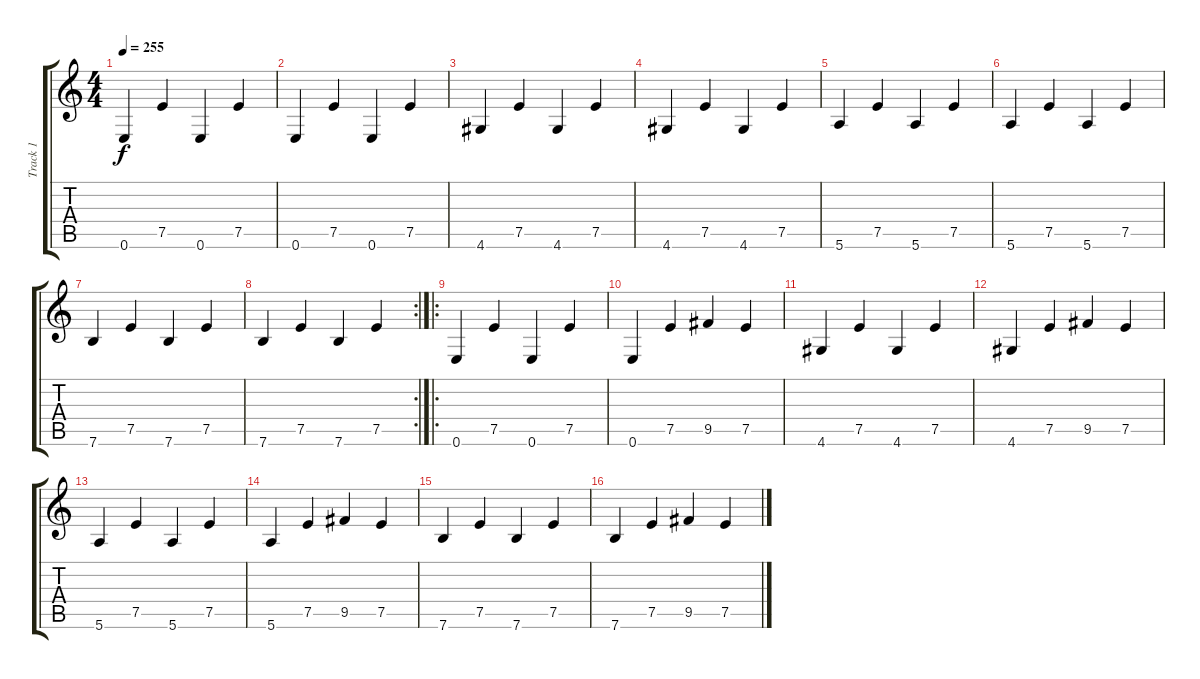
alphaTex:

\track ("Track 1" "Track 1") {instrument overdrivenguitar}
\staff {score tabs}
\tuning (E4 B3 G3 D3 A2 E2) {hide}
\ts (4 4)
\tempo 255
\clef g2
\ks c
0.6.4{dy f instrument overdrivenguitar} 7.5.4 0.6.4 7.5.4 |
0.6.4 7.5.4 0.6.4 7.5.4 |
4.6.4 7.5.4 4.6.4 7.5.4 |
4.6.4 7.5.4 4.6.4 7.5.4 |
5.6.4 7.5.4 5.6.4 7.5.4 |
5.6.4 7.5.4 5.6.4 7.5.4 |
7.6.4 7.5.4 7.6.4 7.5.4 |
\rc 2
7.6.4 7.5.4 7.6.4 7.5.4 |
\ro
0.6.4 7.5.4 0.6.4 7.5.4 |
0.6.4 7.5.4 9.5.4 7.5.4 |
4.6.4 7.5.4 4.6.4 7.5.4 |
4.6.4 7.5.4 9.5.4 7.5.4 |
5.6.4 7.5.4 5.6.4 7.5.4 |
5.6.4 7.5.4 9.5.4 7.5.4 |
7.6.4 7.5.4 7.6.4 7.5.4 |
7.6.4 7.5.4 9.5.4 7.5.4
